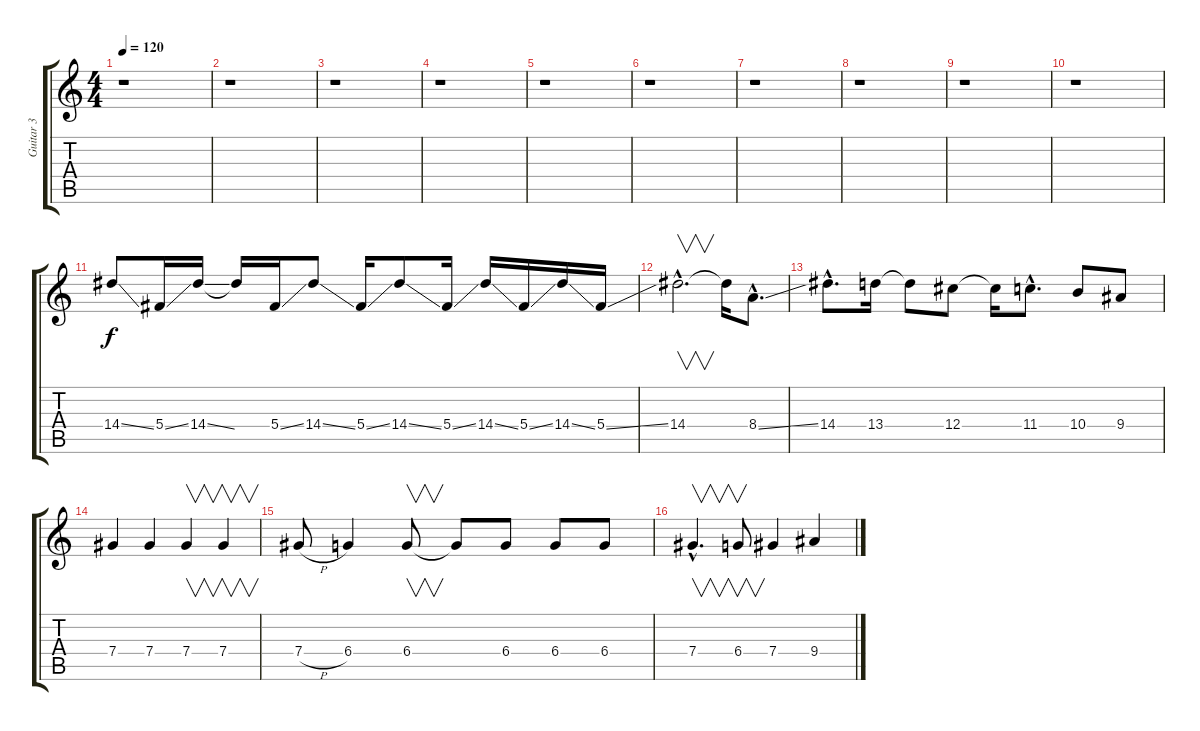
\track ("Guitar 3" "Guitar 3") {instrument overdrivenguitar}
\staff {score tabs}
\tuning (Eb4 Bb3 Gb3 Db3 Ab2 Eb2) {hide}
\ts (4 4)
\tempo 120
\clef g2
\ks c
r.1{dy f} |
r.1 |
r.1 |
r.1 |
r.1 |
r.1 |
r.1 |
r.1 |
r.1 |
r.1 |
14.4{ss}.8 5.4{ss}.16 14.4{ss}.16 14.4{t}.16 5.4{ss}.16 14.4{ss}.8 5.4{ss}.16 14.4{ss}.8 5.4{ss}.16 14.4{ss}.16 5.4{ss}.16 14.4{ss}.16 5.4{ss}.16 |
14.4{hac}.2{v d} 14.4{t}.16 8.4{ss hac}.8{d} |
14.4{hac}.8{d} 13.4.16 13.4{t}.8 12.4.8 12.4{t}.16 11.4{hac}.8{d} 10.4.8 9.4.8 |
7.4.4 7.4.4 7.4.4{v} 7.4.4{v} |
7.4{h}.8 6.4.4 6.4.8{v} 6.4{t}.8 6.4.8 6.4.8 6.4.8 |
7.4{hac}.4{v d} 6.4.8{v} 7.4.4 9.4.4
